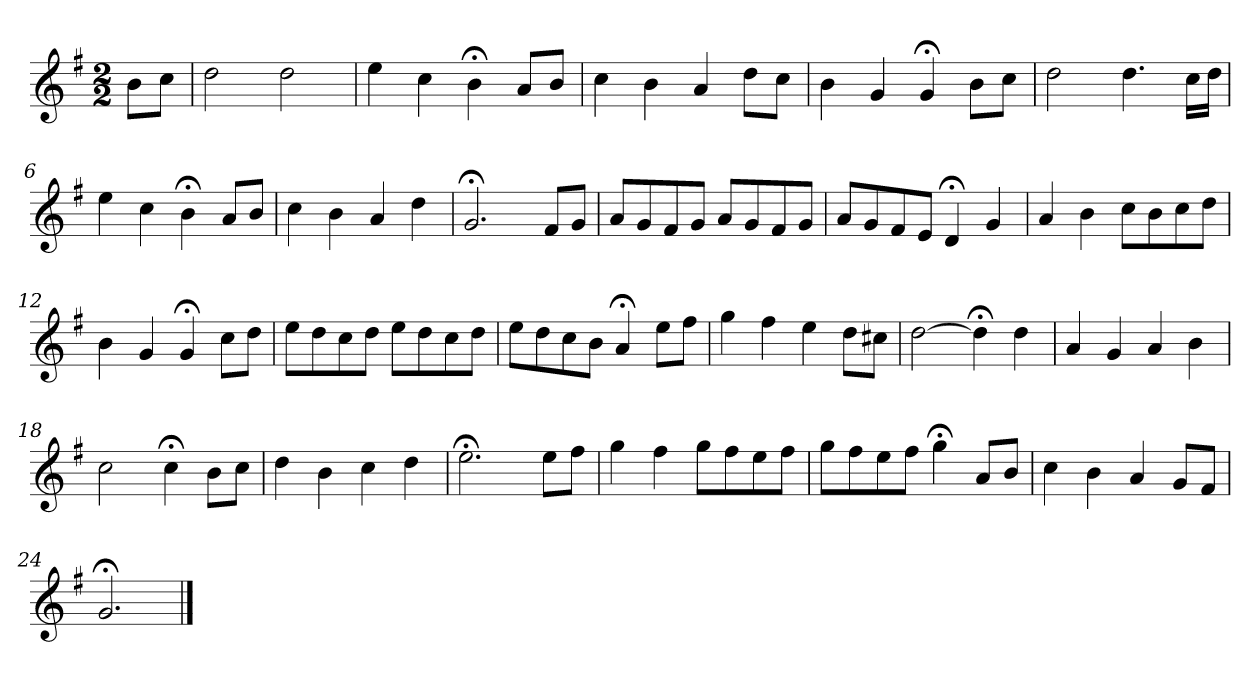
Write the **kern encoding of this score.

**kern
*part1
*staff1
*k[f#]
*G:
*M2/2
*MM120
=
8bL
8ccJ
=1
2dd
2dd
=2
4ee
4cc
4b;<
8aL
8bJ
=3
4cc
4b
4a
8ddL
8ccJ
=4
4b
4g
4g;<
8bL
8ccJ
=5
2dd
4.dd
16ccLL
16ddJJ
=6
4ee
4cc
4b;<
8aL
8bJ
=7
4cc
4b
4a
4dd
=8
2.g;<
8f#L
8gJ
=9
8aL
8g
8f#
8gJ
8aL
8g
8f#
8gJ
=10
8aL
8g
8f#
8eJ
4d;<
4g
=11
4a
4b
8ccL
8b
8cc
8ddJ
=12
4b
4g
4g;<
8ccL
8ddJ
=13
8eeL
8dd
8cc
8ddJ
8eeL
8dd
8cc
8ddJ
=14
8eeL
8dd
8cc
8bJ
4a;<
8eeL
8ff#J
=15
4gg
4ff#
4ee
8ddL
8cc#XJ
=16
[2dd
4dd;<]
4dd
=17
4a
4g
4a
4b
=18
2cc
4cc;<
8bL
8ccJ
=19
4dd
4b
4cc
4dd
=20
2.ee;<
8eeL
8ff#J
=21
4gg
4ff#
8ggL
8ff#
8ee
8ff#J
=22
8ggL
8ff#
8ee
8ff#J
4gg;<
8aL
8bJ
=23
4cc
4b
4a
8gL
8f#J
=24
2.g;<
==
*-
